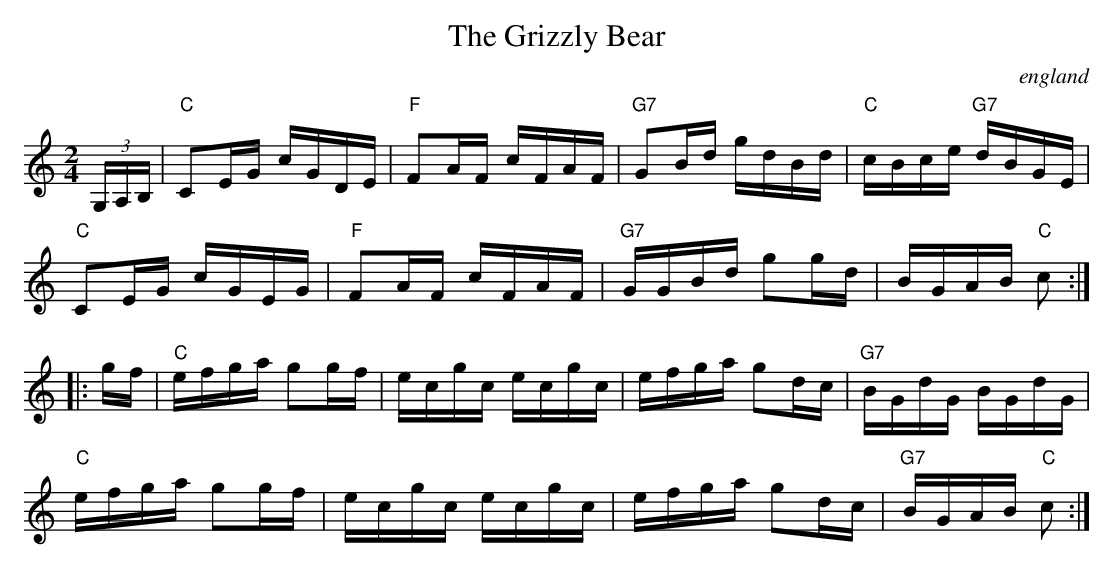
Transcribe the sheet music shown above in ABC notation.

X:1
T:Grizzly Bear, The
O:england
M:2/4
L:1/16
K:C
(3G,A,B,|"C"C2EG cGDE|"F"F2AF cFAF|"G7"G2Bd gdBd|"C"cBce "G7"dBGE|
"C"C2EG cGEG|"F"F2AF cFAF|"G7"GGBd g2gd|BGAB "C"c2:|
|:gf|"C"efga g2gf|ecgc ecgc|efga g2dc|"G7"BGdG BGdG|
"C"efga g2gf|ecgc ecgc|efga g2dc|"G7"BGAB "C"c2:|]
